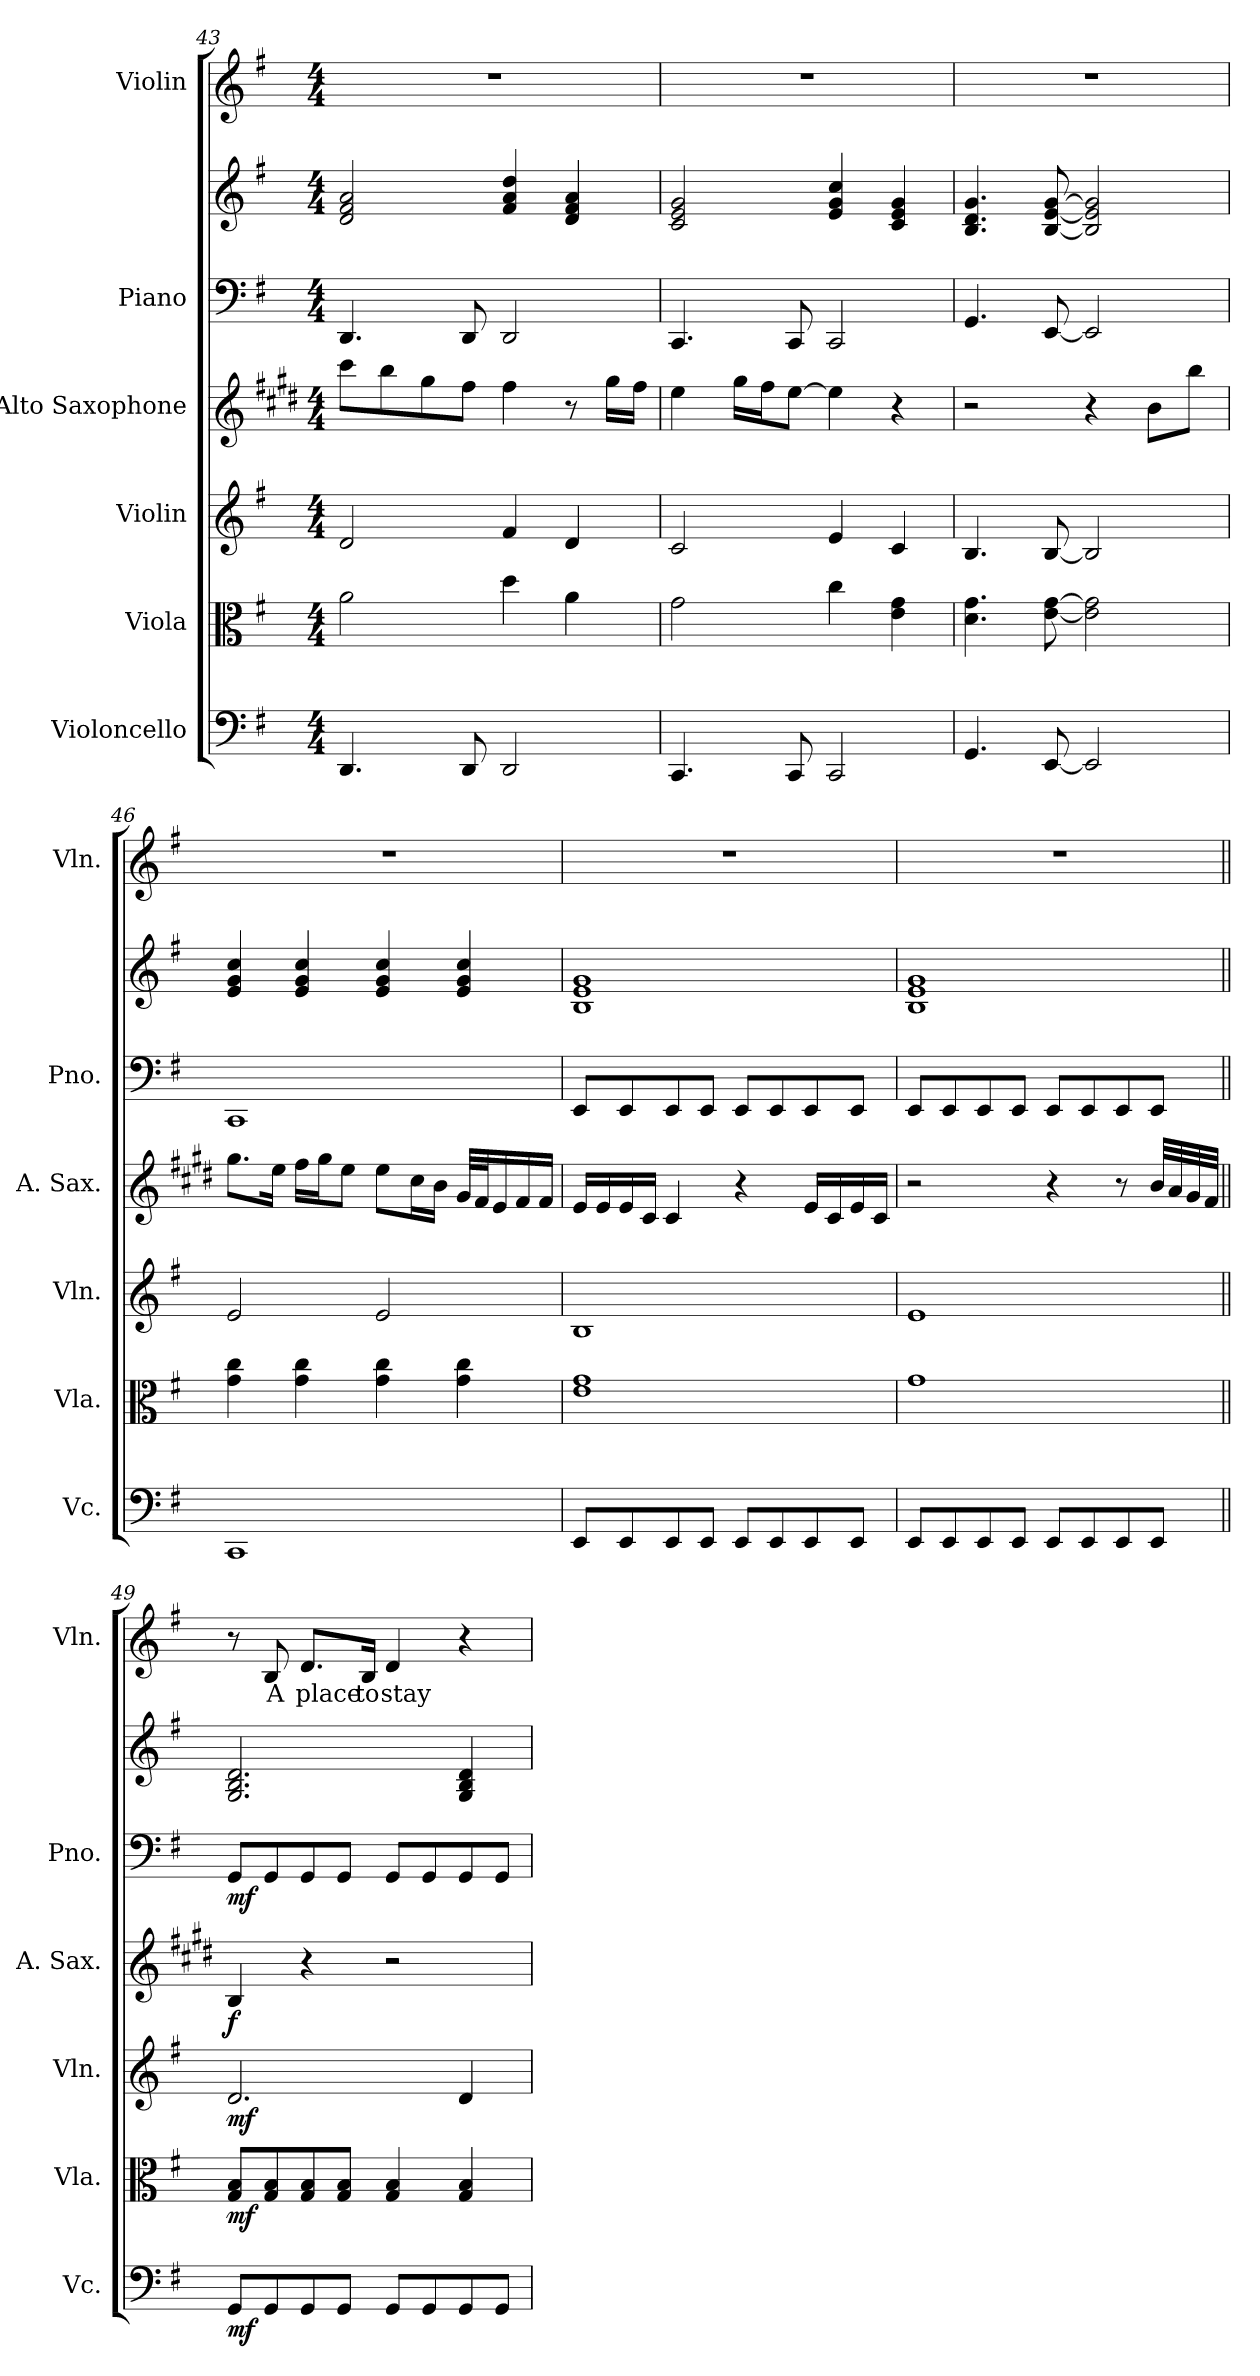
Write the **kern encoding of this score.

**kern	**dynam	**kern	**dynam	**kern	**dynam	**kern	**dynam	**kern	**kern	**dynam	**kern	**text
*part6	*part6	*part5	*part5	*part4	*part4	*part3	*part3	*part2	*part2	*part2	*part1	*part1
*staff7	*staff7	*staff6	*staff6	*staff5	*staff5	*staff4	*staff4	*staff3	*staff2	*staff2/3	*staff1	*staff1
*I"Violoncello	*	*I"Viola	*	*I"Violin	*	*I"Alto Saxophone	*	*I"Piano	*	*	*I"Violin	*
*I'Vc.	*	*I'Vla.	*	*I'Vln.	*	*I'A. Sax.	*	*I'Pno.	*	*	*I'Vln.	*
*clefF4	*	*clefC3	*	*clefG2	*	*clefG2	*	*clefF4	*clefG2	*	*clefG2	*
*	*	*	*	*	*	*ITrd5c9	*	*	*	*	*	*
*k[f#]	*	*k[f#]	*	*k[f#]	*	*k[f#]	*	*k[f#]	*k[f#]	*	*k[f#]	*
*M4/4	*	*M4/4	*	*M4/4	*	*M4/4	*	*M4/4	*M4/4	*	*M4/4	*
=43	=43	=43	=43	=43	=43	=43	=43	=43	=43	=43	=43	=43
4.DD/	.	2a\	.	2d/	.	8ee\L	.	4.DD/	2d/ 2f#/ 2a/	.	1r	.
.	.	.	.	.	.	8dd\	.	.	.	.	.	.
.	.	.	.	.	.	8b\	.	.	.	.	.	.
8DD/	.	.	.	.	.	8a\J	.	8DD/	.	.	.	.
2DD/	.	4dd\	.	4f#/	.	4a\	.	2DD/	4f#/ 4a/ 4dd/	.	.	.
.	.	4a\	.	4d/	.	8r	.	.	4d/ 4f#/ 4a/	.	.	.
.	.	.	.	.	.	16b\LL	.	.	.	.	.	.
.	.	.	.	.	.	16a\JJ	.	.	.	.	.	.
=44	=44	=44	=44	=44	=44	=44	=44	=44	=44	=44	=44	=44
4.CC/	.	2g\	.	2c/	.	4g\	.	4.CC/	2c/ 2e/ 2g/	.	1r	.
.	.	.	.	.	.	16b\LL	.	.	.	.	.	.
.	.	.	.	.	.	16a\J	.	.	.	.	.	.
8CC/	.	.	.	.	.	[8g\J	.	8CC/	.	.	.	.
2CC/	.	4cc\	.	4e/	.	4g\]	.	2CC/	4e/ 4g/ 4cc/	.	.	.
.	.	4e\ 4g\	.	4c/	.	4r	.	.	4c/ 4e/ 4g/	.	.	.
=45	=45	=45	=45	=45	=45	=45	=45	=45	=45	=45	=45	=45
4.GG/	.	4.d\ 4.g\	.	4.B/	.	2r	.	4.GG/	4.B/ 4.d/ 4.g/	.	1r	.
[8EE/	.	[8e\ [8g\	.	[8B/	.	.	.	[8EE/	[8B/ [8e/ [8g/	.	.	.
2EE/]	.	2e\] 2g\]	.	2B/]	.	4r	.	2EE/]	2B/] 2e/] 2g/]	.	.	.
.	.	.	.	.	.	8d\L	.	.	.	.	.	.
.	.	.	.	.	.	8dd\J	.	.	.	.	.	.
!!LO:LB:g=z
=46	=46	=46	=46	=46	=46	=46	=46	=46	=46	=46	=46	=46
1CC	.	4g\ 4cc\	.	2e/	.	8.b\L	.	1CC	4e/ 4g/ 4cc/	.	1r	.
.	.	.	.	.	.	16g\Jk	.	.	.	.	.	.
.	.	4g\ 4cc\	.	.	.	16a\LL	.	.	4e/ 4g/ 4cc/	.	.	.
.	.	.	.	.	.	16b\J	.	.	.	.	.	.
.	.	.	.	.	.	8g\J	.	.	.	.	.	.
.	.	4g\ 4cc\	.	2e/	.	8g\L	.	.	4e/ 4g/ 4cc/	.	.	.
.	.	.	.	.	.	16e\L	.	.	.	.	.	.
.	.	.	.	.	.	16d\JJ	.	.	.	.	.	.
.	.	4g\ 4cc\	.	.	.	32B/LLL	.	.	4e/ 4g/ 4cc/	.	.	.
.	.	.	.	.	.	32A/J	.	.	.	.	.	.
.	.	.	.	.	.	16G/	.	.	.	.	.	.
.	.	.	.	.	.	16A/	.	.	.	.	.	.
.	.	.	.	.	.	16A/JJ	.	.	.	.	.	.
=47	=47	=47	=47	=47	=47	=47	=47	=47	=47	=47	=47	=47
8EE/L	.	1e 1g	.	1B	.	16G/LL	.	8EE/L	1B 1e 1g	.	1r	.
.	.	.	.	.	.	16G/	.	.	.	.	.	.
8EE/	.	.	.	.	.	16G/	.	8EE/	.	.	.	.
.	.	.	.	.	.	16E/JJ	.	.	.	.	.	.
8EE/	.	.	.	.	.	4E/	.	8EE/	.	.	.	.
8EE/J	.	.	.	.	.	.	.	8EE/J	.	.	.	.
8EE/L	.	.	.	.	.	4r	.	8EE/L	.	.	.	.
8EE/	.	.	.	.	.	.	.	8EE/	.	.	.	.
8EE/	.	.	.	.	.	16G/LL	.	8EE/	.	.	.	.
.	.	.	.	.	.	16E/	.	.	.	.	.	.
8EE/J	.	.	.	.	.	16G/	.	8EE/J	.	.	.	.
.	.	.	.	.	.	16E/JJ	.	.	.	.	.	.
=48	=48	=48	=48	=48	=48	=48	=48	=48	=48	=48	=48	=48
8EE/L	.	1g	.	1e	.	2r	.	8EE/L	1B 1e 1g	.	1r	.
8EE/	.	.	.	.	.	.	.	8EE/	.	.	.	.
8EE/	.	.	.	.	.	.	.	8EE/	.	.	.	.
8EE/J	.	.	.	.	.	.	.	8EE/J	.	.	.	.
8EE/L	.	.	.	.	.	4r	.	8EE/L	.	.	.	.
8EE/	.	.	.	.	.	.	.	8EE/	.	.	.	.
8EE/	.	.	.	.	.	8r	.	8EE/	.	.	.	.
8EE/J	.	.	.	.	.	32d/LLL	.	8EE/J	.	.	.	.
.	.	.	.	.	.	32c/	.	.	.	.	.	.
.	.	.	.	.	.	32B/	.	.	.	.	.	.
.	.	.	.	.	.	32A/JJJ	.	.	.	.	.	.
=49||	=49||	=49||	=49||	=49||	=49||	=49||	=49||	=49||	=49||	=49||	=49||	=49||
!	!LO:DY:b	!	!LO:DY:b	!	!LO:DY:b	!	!LO:DY:b	!	!	!LO:DY:b=2	!	!
8GG/L	mf	8G/ 8B/L	mf	2.d/	mf	4D/	f	8GG/L	2.G/ 2.B/ 2.d/	mf	8r	.
8GG/	.	8G/ 8B/	.	.	.	.	.	8GG/	.	.	8B/	A
8GG/	.	8G/ 8B/	.	.	.	4r	.	8GG/	.	.	8.d/L	place
8GG/J	.	8G/ 8B/J	.	.	.	.	.	8GG/J	.	.	.	.
.	.	.	.	.	.	.	.	.	.	.	16B/Jk	to
8GG/L	.	4G/ 4B/	.	.	.	2r	.	8GG/L	.	.	4d/	stay
8GG/	.	.	.	.	.	.	.	8GG/	.	.	.	.
8GG/	.	4G/ 4B/	.	4d/	.	.	.	8GG/	4G/ 4B/ 4d/	.	4r	.
8GG/J	.	.	.	.	.	.	.	8GG/J	.	.	.	.
=	=	=	=	=	=	=	=	=	=	=	=	=
*-	*-	*-	*-	*-	*-	*-	*-	*-	*-	*-	*-	*-
